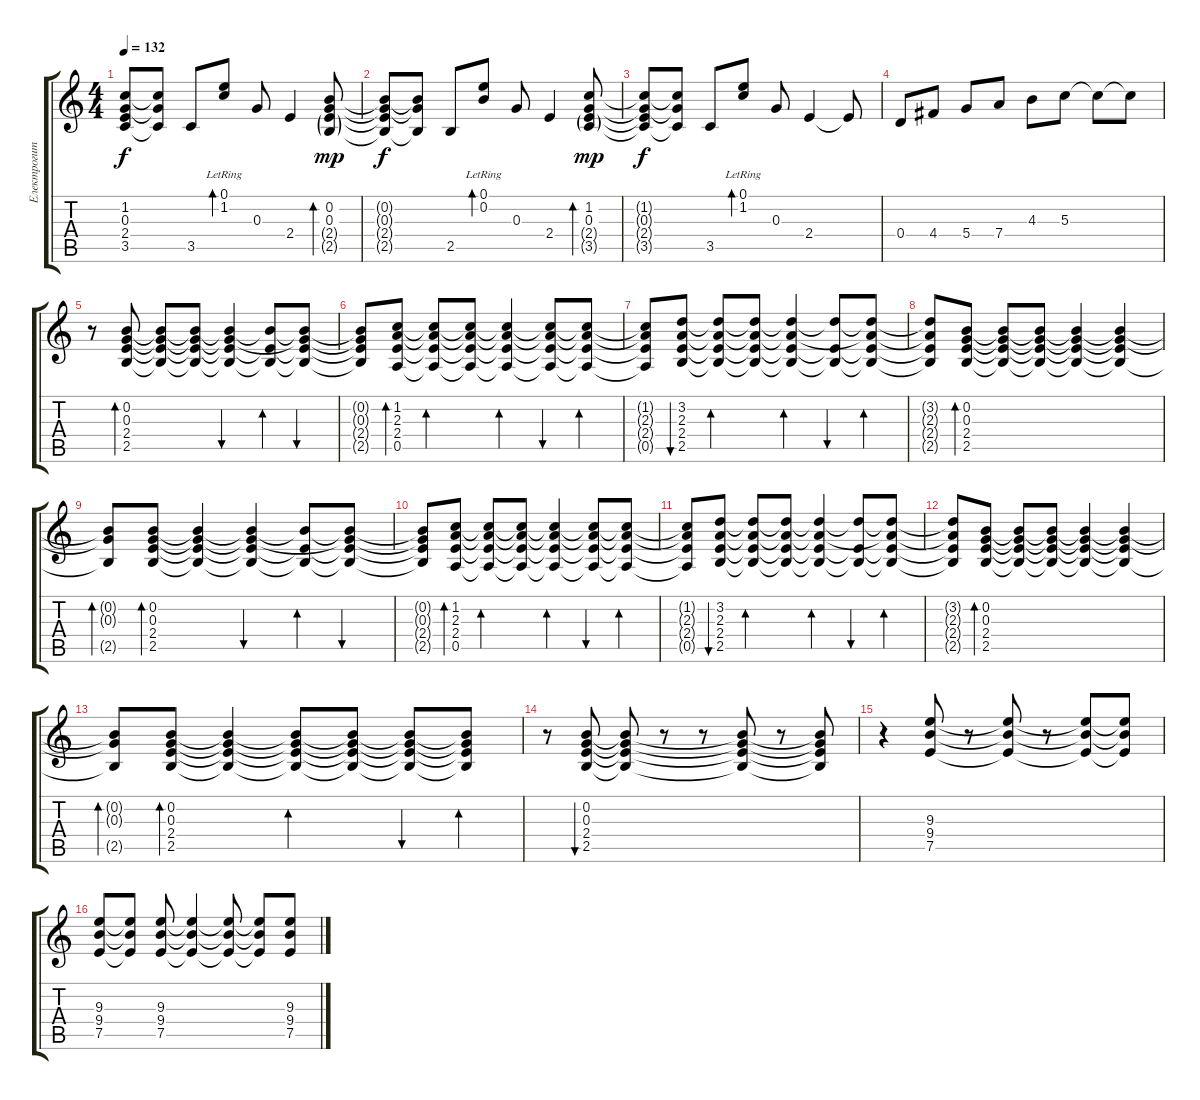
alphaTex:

\track ("Електрогитара" "Електрогит") {instrument electricguitarclean}
\staff {score tabs}
\tuning (E4 B3 G3 D3 A2 E2) {hide}
\ts (4 4)
\tempo 132
\clef g2
\ks c
(1.2{t} 0.3{t} 2.4{t} 3.5{t}).8{dy f} (1.2{t} 0.3{t} 3.5{t}).8 3.5.8 (0.1{lr} 1.2).8{bd 30} 0.3.8 2.4.4 (0.2 0.3 2.4{g} 2.5{g}).8{bd 240 dy mp} |
(0.2{t} 0.3{t} 2.4{t} 2.5{t}).8{dy f} (0.2{t} 0.3{t} 2.5{t}).8 2.5.8 (0.1{lr} 0.2).8{bd 30} 0.3.8 2.4.4 (1.2 0.3 2.4{g} 3.5{g}).8{bd 240 dy mp} |
(1.2{t} 0.3{t} 2.4{t} 3.5{t}).8{dy f} (1.2{t} 0.3{t} 3.5{t}).8 3.5.8 (0.1{lr} 1.2).8{bd 30} 0.3.8 2.4.4 2.4{t}.8 |
0.4.8 4.4.8 5.4.8 7.4.8 4.3.8 5.3.8 5.3{t}.8 5.3{t}.8{volume 8} |
r.8 (0.2 0.3 2.4 2.5).8{bd 240} (0.2{t} 0.3{t} 2.4{t} 2.5{t}).8 (0.2{t} 0.3{t} 2.4{t} 2.5{t}).8 (0.2{t} 0.3{t} 2.4{t} 2.5{t}).4{bu 120} (0.2{t} 2.4{t} 2.5{t}).8{bd 120} (0.2{t} 0.3{t} 2.4{t} 2.5{t}).8{bu 120} |
(0.2{t} 0.3{t} 2.4{t} 2.5{t}).8 (1.2 2.3 2.4 0.5).8{bd 240} (1.2{t} 2.3{t} 2.4{t} 0.5{t}).8{bd 120} (1.2{t} 2.3{t} 2.4{t} 0.5{t}).8 (1.2{t} 2.3{t} 2.4{t} 0.5{t}).4{bd 120} (1.2{t} 2.3{t} 2.4{t} 0.5{t}).8{bu 120} (1.2{t} 2.3{t} 2.4{t} 0.5{t}).8{bd 120} |
(1.2{t} 2.3{t} 2.4{t} 0.5{t}).8 (3.2 2.3 2.4 2.5).8{bu 240} (3.2{t} 2.3{t} 2.4{t} 2.5{t}).8{bd 120} (3.2{t} 2.3{t} 2.4{t} 2.5{t}).8 (3.2{t} 2.3{t} 2.4{t} 2.5{t}).4{bd 120} (3.2{t} 2.4{t} 2.5{t}).8{bu 120} (3.2{t} 2.3{t} 2.4{t} 2.5{t}).8{bd 120} |
(3.2{t} 2.3{t} 2.4{t} 2.5{t}).8 (0.2 0.3 2.4 2.5).8{bd 240} (0.2{t} 0.3{t} 2.4{t} 2.5{t}).8 (0.2{t} 0.3{t} 2.4{t} 2.5{t}).8 (0.2{t} 0.3{t} 2.4{t} 2.5{t}).4 (0.2{t} 0.3{t} 2.4{t} 2.5{t}).4 |
(0.2{t} 0.3{t} 2.5{t}).8{bd 120} (0.2 0.3 2.4 2.5).8{bd 240} (0.2{t} 0.3{t} 2.4{t} 2.5{t}).4 (0.2{t} 0.3{t} 2.4{t} 2.5{t}).4{bu 120} (0.2{t} 2.4{t} 2.5{t}).8{bd 120} (0.2{t} 0.3{t} 2.4{t} 2.5{t}).8{bu 120} |
(0.2{t} 0.3{t} 2.4{t} 2.5{t}).8 (1.2 2.3 2.4 0.5).8{bd 240} (1.2{t} 2.3{t} 2.4{t} 0.5{t}).8{bd 120} (1.2{t} 2.3{t} 2.4{t} 0.5{t}).8 (1.2{t} 2.3{t} 2.4{t} 0.5{t}).4{bd 120} (1.2{t} 2.3{t} 2.4{t} 0.5{t}).8{bu 120} (1.2{t} 2.3{t} 2.4{t} 0.5{t}).8{bd 120} |
(1.2{t} 2.3{t} 2.4{t} 0.5{t}).8 (3.2 2.3 2.4 2.5).8{bu 240} (3.2{t} 2.3{t} 2.4{t} 2.5{t}).8{bd 120} (3.2{t} 2.3{t} 2.4{t} 2.5{t}).8 (3.2{t} 2.3{t} 2.4{t} 2.5{t}).4{bd 120} (3.2{t} 2.4{t} 2.5{t}).8{bu 120} (3.2{t} 2.3{t} 2.4{t} 2.5{t}).8{bd 120} |
(3.2{t} 2.3{t} 2.4{t} 2.5{t}).8 (0.2 0.3 2.4 2.5).8{bd 240} (0.2{t} 0.3{t} 2.4{t} 2.5{t}).8 (0.2{t} 0.3{t} 2.4{t} 2.5{t}).8 (0.2{t} 0.3{t} 2.4{t} 2.5{t}).4 (0.2{t} 0.3{t} 2.4{t} 2.5{t}).4 |
(0.2{t} 0.3{t} 2.5{t}).8{bd 120} (0.2 0.3 2.4 2.5).8{bd 240} (0.2{t} 0.3{t} 2.4{t} 2.5{t}).4 (0.2{t} 0.3{t} 2.4{t} 2.5{t}).8{bd 120} (0.2{t} 0.3{t} 2.4{t} 2.5{t}).8 (0.2{t} 0.3{t} 2.4{t} 2.5{t}).8{bu 120} (0.2{t} 0.3{t} 2.4{t} 2.5{t}).8{bd 120} |
r.8 (0.2 0.3 2.4 2.5).8{bu 240} (0.2{t} 0.3{t} 2.4{t} 2.5{t}).8 r.8 r.8 (0.2{t} 0.3{t} 2.4{t} 2.5{t}).8 r.8 (0.2{t} 0.3{t} 2.4{t} 2.5{t}).8 |
r.4 (9.3 9.4 7.5).8{volume 10 instrument electricguitarclean} r.8 (9.3{t} 9.4{t} 7.5{t}).8 r.8 (9.3{t} 9.4{t} 7.5{t}).8 (9.3{t} 9.4{t} 7.5{t}).8 |
(9.3 9.4 7.5).8 (9.3{t} 9.4{t} 7.5{t}).8 (9.3 9.4 7.5).8 (9.3{t} 9.4{t} 7.5{t}).4 (9.3{t} 9.4{t} 7.5{t}).8 (9.3{t} 9.4{t} 7.5{t}).8 (9.3 9.4 7.5).8
